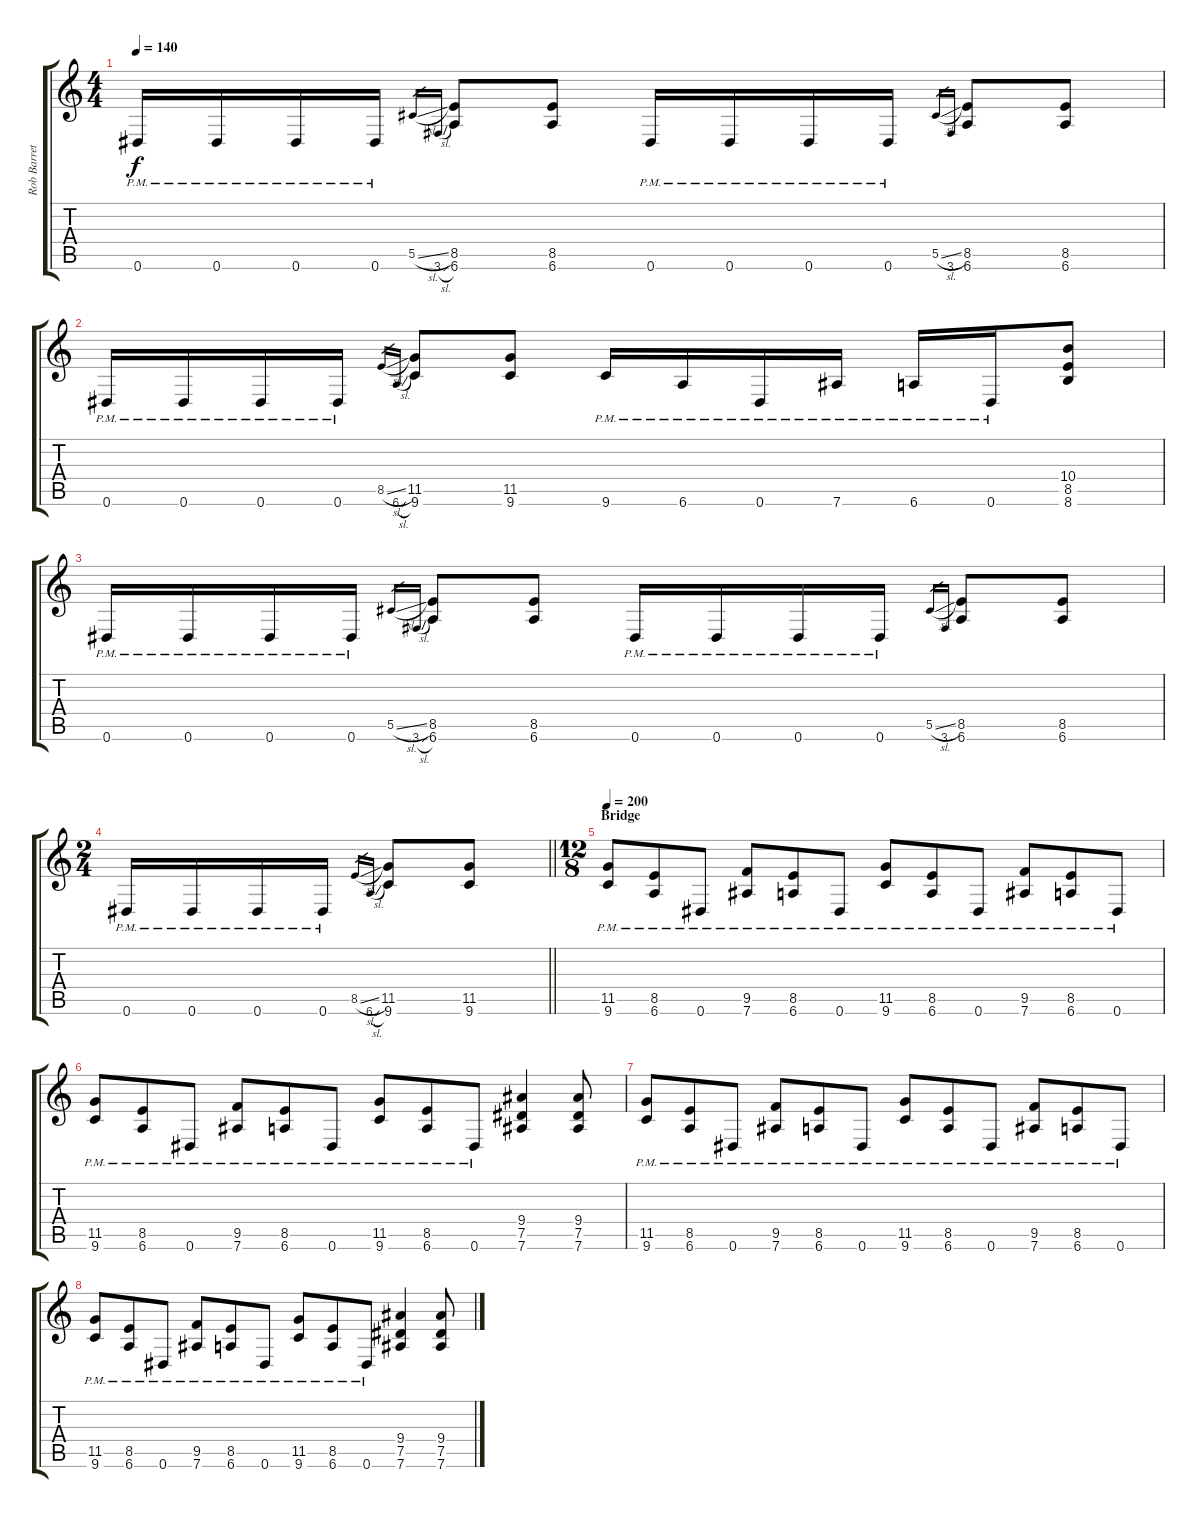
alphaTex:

\track ("Rob Barrett" "Rob Barret") {instrument distortionguitar}
\staff {score tabs}
\tuning (Eb4 Bb3 Gb3 Db3 Ab2 Eb2) {hide}
\ts (4 4)
\tempo 140
\clef g2
\ks c
0.6{pm}.16{dy f} 0.6{pm}.16 0.6{pm}.16 0.6{pm}.16 5.5{sl}.16{gr} 3.6{sl}.16{gr} (8.5 6.6).8 (8.5 6.6).8 0.6{pm}.16 0.6{pm}.16 0.6{pm}.16 0.6{pm}.16 5.5{sl}.16{gr} 3.6.16{gr} (8.5 6.6).8 (8.5 6.6).8 |
0.6{pm}.16 0.6{pm}.16 0.6{pm}.16 0.6{pm}.16 8.5{sl}.16{gr} 6.6{sl}.16{gr} (11.5 9.6).8 (11.5 9.6).8 9.6{pm}.16 6.6{pm}.16 0.6{pm}.16 7.6{pm}.16 6.6{pm}.16 0.6{pm}.16 (10.4 8.5 8.6).8 |
0.6{pm}.16 0.6{pm}.16 0.6{pm}.16 0.6{pm}.16 5.5{sl}.16{gr} 3.6{sl}.16{gr} (8.5 6.6).8 (8.5 6.6).8 0.6{pm}.16 0.6{pm}.16 0.6{pm}.16 0.6{pm}.16 5.5{sl}.16{gr} 3.6.16{gr} (8.5 6.6).8 (8.5 6.6).8 |
\ts (2 4)
\barLineRight lightlight
0.6{pm}.16 0.6{pm}.16 0.6{pm}.16 0.6{pm}.16 8.5{sl}.16{gr} 6.6{sl}.16{gr} (11.5 9.6).8 (11.5 9.6).8 |
\ts (12 8)
\section ("" "Bridge")
\tempo 200
(11.5{pm} 9.6{pm}).8 (8.5{pm} 6.6{pm}).8 0.6{pm}.8 (9.5{pm} 7.6{pm}).8 (8.5{pm} 6.6{pm}).8 0.6{pm}.8 (11.5{pm} 9.6{pm}).8 (8.5{pm} 6.6{pm}).8 0.6{pm}.8 (9.5{pm} 7.6{pm}).8 (8.5{pm} 6.6{pm}).8 0.6{pm}.8 |
(11.5{pm} 9.6{pm}).8 (8.5{pm} 6.6{pm}).8 0.6{pm}.8 (9.5{pm} 7.6{pm}).8 (8.5{pm} 6.6{pm}).8 0.6{pm}.8 (11.5{pm} 9.6{pm}).8 (8.5{pm} 6.6{pm}).8 0.6{pm}.8 (9.4 7.5 7.6).4 (9.4 7.5 7.6).8 |
(11.5{pm} 9.6{pm}).8 (8.5{pm} 6.6{pm}).8 0.6{pm}.8 (9.5{pm} 7.6{pm}).8 (8.5{pm} 6.6{pm}).8 0.6{pm}.8 (11.5{pm} 9.6{pm}).8 (8.5{pm} 6.6{pm}).8 0.6{pm}.8 (9.5{pm} 7.6{pm}).8 (8.5{pm} 6.6{pm}).8 0.6{pm}.8 |
(11.5{pm} 9.6{pm}).8 (8.5{pm} 6.6{pm}).8 0.6{pm}.8 (9.5{pm} 7.6{pm}).8 (8.5{pm} 6.6{pm}).8 0.6{pm}.8 (11.5{pm} 9.6{pm}).8 (8.5{pm} 6.6{pm}).8 0.6{pm}.8 (9.4 7.5 7.6).4 (9.4 7.5 7.6).8
